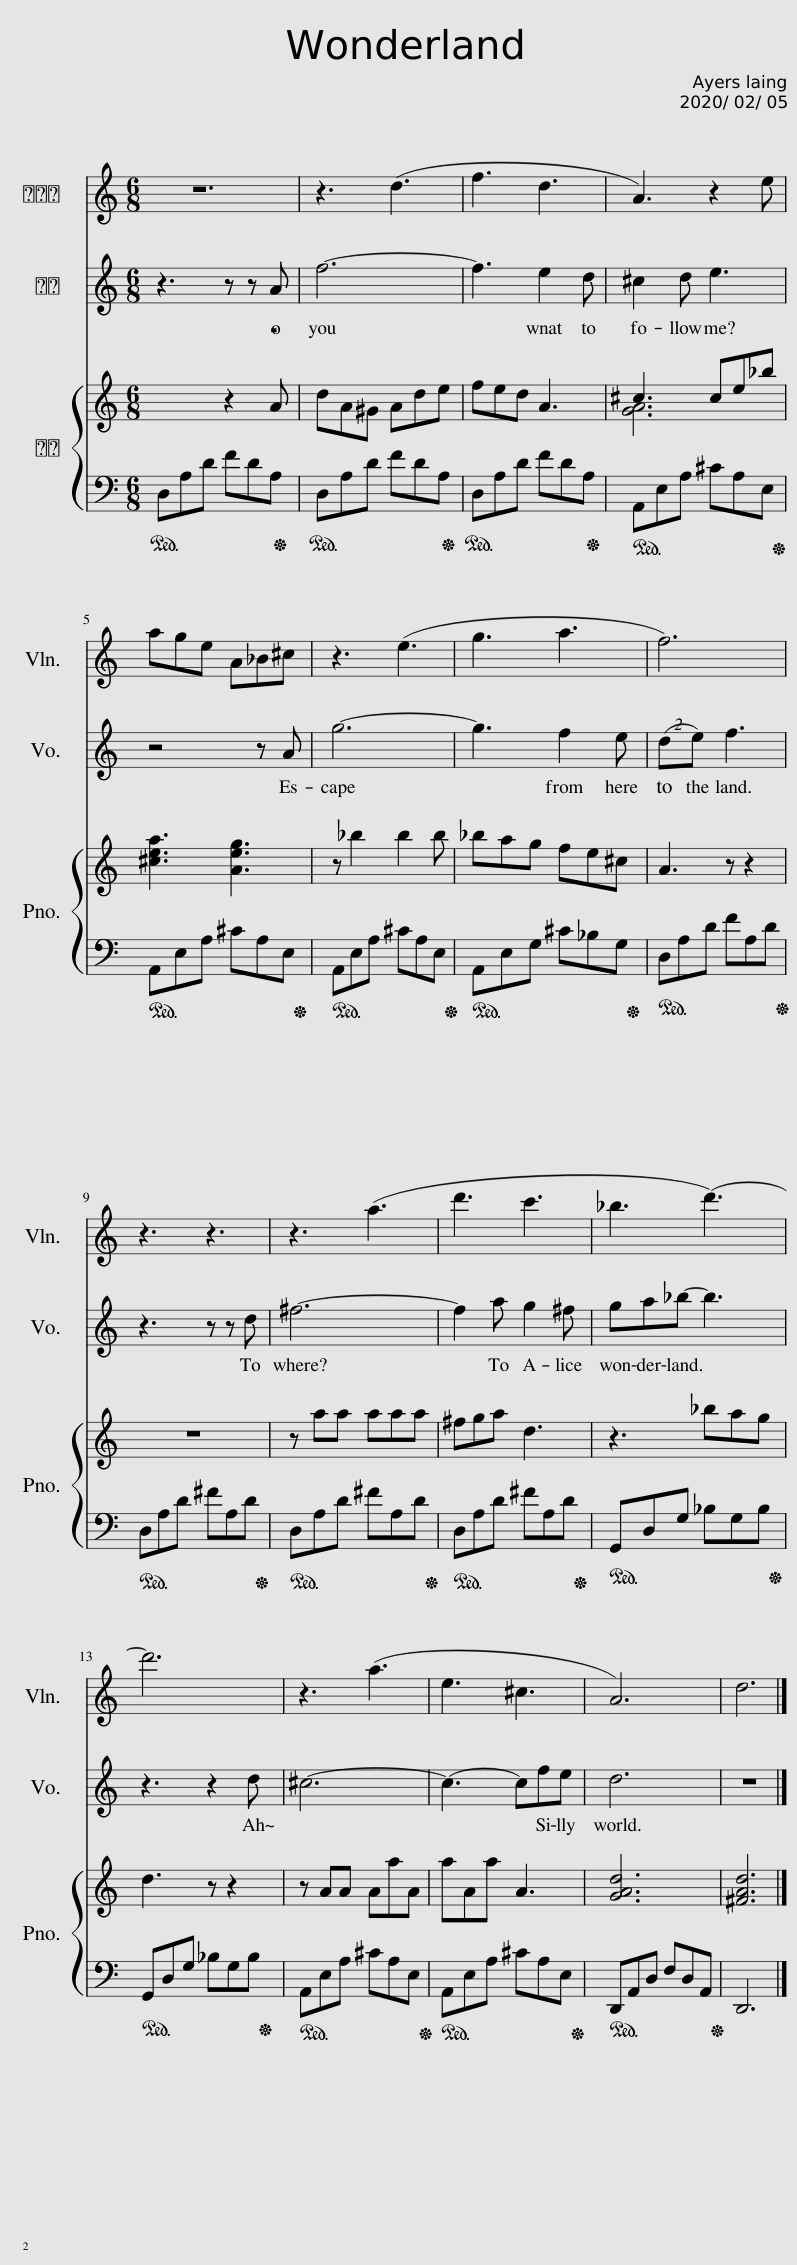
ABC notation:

X:1
%%score 1 2 { ( 3 5 ) | 4 }
L:1/8
M:6/8
I:linebreak $
K:C
V:1 treble
V:2 treble
V:3 treble
V:5 treble
V:4 bass
V:1
 z6 | z3 (d3 | f3 d3 | A3) z2 e |$ age A_B^c | %5
 z3 (e3 | g3 a3 | f6) |$ z3 z3 | z3 (a3 | %10
 d'3 c'3 | _b3 d'3-) |$ d'6 | z3 (a3 | e3 ^c3 | %15
 A6) | d6 |] %17
V:2
 z3 z z A | f6- | f3 e2 d | ^c2 d e3 |$ z4 z A | %5
 g6- | g3 f2 e | (2:3:2(de) f3 |$ z3 z z d | ^f6- | %10
 f2 a g2 ^f | ga_b- b3 |$ z3 z2 d | ^c6- | c3- cfe | %15
 d6 | z6 |] %17
V:3
 x3 z2 A | dA^G Ade | fed A3 | ^c3 ce_b |$ [^cea]3 [Aeg]3 | %5
 z _b2 b2 b | _bag fe^c | A3 z z2 |$ z6 | z aa aaa | %10
 ^fga d3 | z3 _bag |$ d3 z z2 | z AA AaA | aAa A3 | %15
 [GAd]6 | [^FAd]6 |] %17
V:4
!ped! D,A,D FDA,!ped-up! |!ped! D,A,D FDA,!ped-up! |!ped! D,A,D FDA,!ped-up! |!ped! A,,E,A, ^CA,E,!ped-up! |$!ped! A,,E,A, ^CA,E,!ped-up! | %5
!ped! A,,E,A, ^CA,E,!ped-up! |!ped! A,,E,G, ^C_B,G,!ped-up! |!ped! D,A,D FA,D!ped-up! |$!ped! D,A,D ^FA,D!ped-up! |!ped! D,A,D ^FA,D!ped-up! | %10
!ped! D,A,D ^FA,D!ped-up! |!ped! G,,D,G, _B,G,B,!ped-up! |$!ped! G,,D,G, _B,G,B,!ped-up! |!ped! A,,E,A, ^CA,E,!ped-up! |!ped! A,,E,A, ^CA,E,!ped-up! | %15
!ped! D,,A,,D, F,D,A,,!ped-up! | D,,6 |] %17
V:5
 x6 | x6 | x6 | [GA]6 |$ x6 | %5
 x6 | x6 | x6 |$ x6 | x6 | %10
 x6 | x6 |$ x6 | x6 | x6 | %15
 x6 | x6 |] %17
